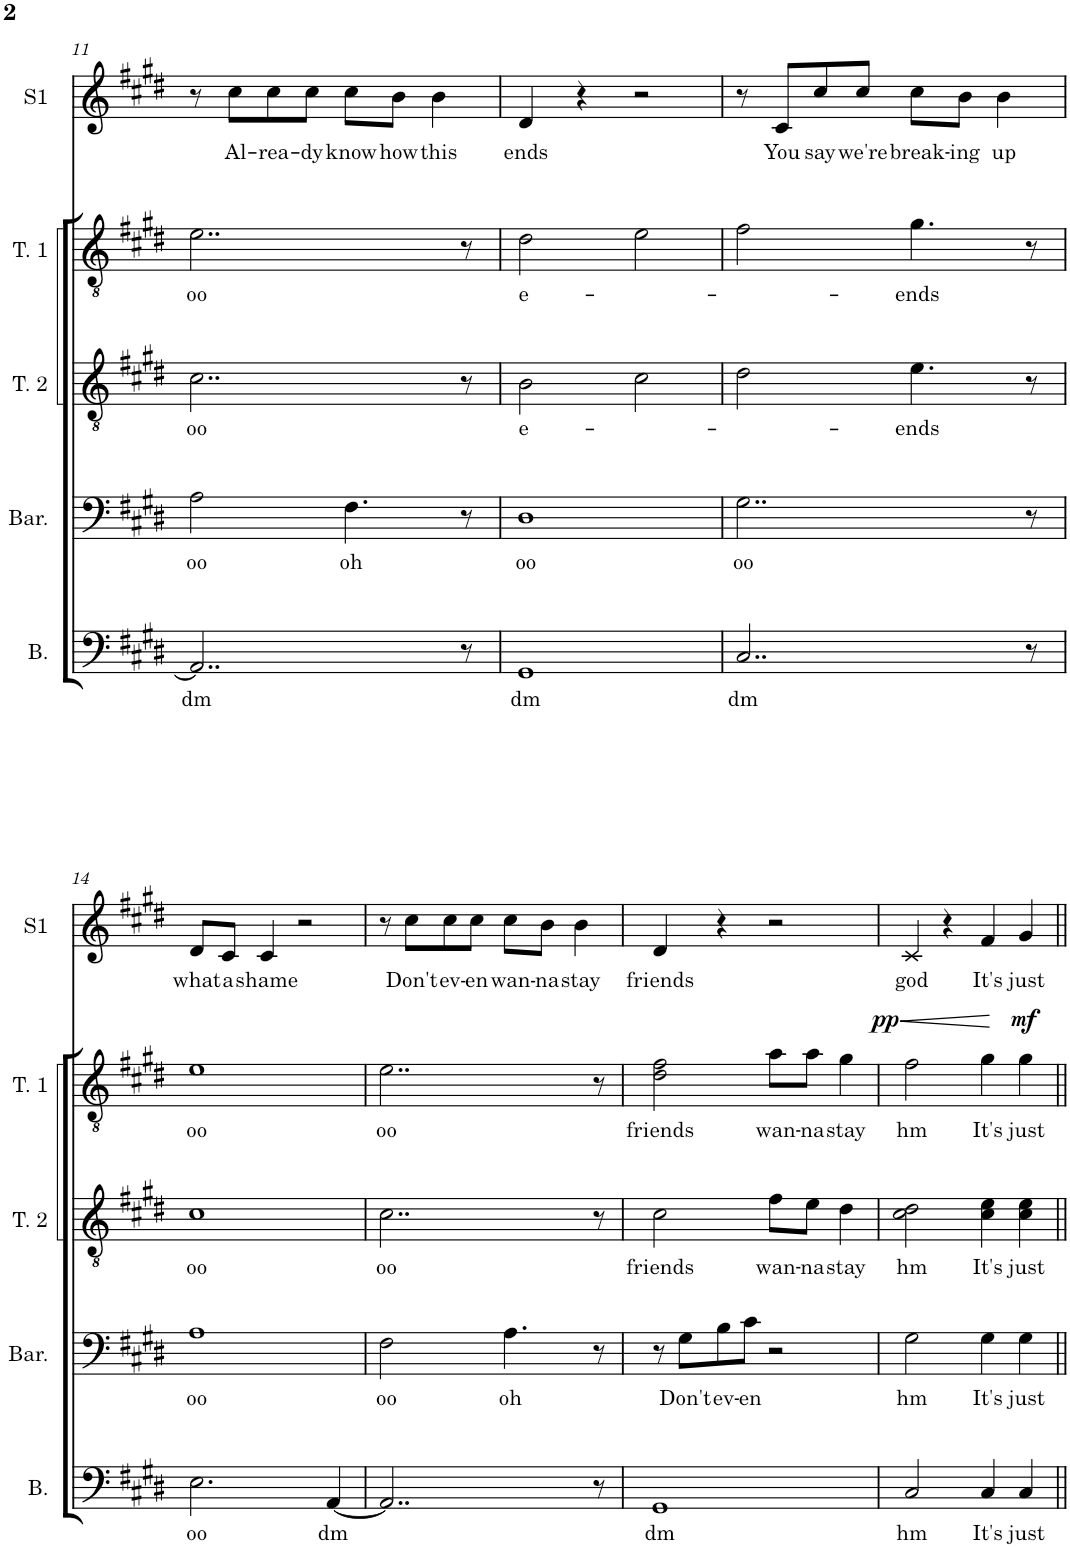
**kern	**text	**kern	**text	**kern	**text	**kern	**text	**dynam	**kern	**text
*part5	*part5	*part4	*part4	*part3	*part3	*part2	*part2	*part2	*part1	*part1
*staff5	*staff5	*staff4	*staff4	*staff3	*staff3	*staff2	*staff2	*staff2	*staff1	*staff1
*I"Bass	*	*I"Baritone	*	*I"Tenor 2	*	*I"Tenor 1	*	*	*I"Solo 1	*
*I'B.	*	*I'Bar.	*	*I'T. 2	*	*I'T. 1	*	*	*I'S1	*
!!LO:PB:g=z
*clefF4	*	*clefF4	*	*clefGv2	*	*clefGv2	*	*	*clefG2	*
*k[f#c#g#d#]	*	*k[f#c#g#d#]	*	*k[f#c#g#d#]	*	*k[f#c#g#d#]	*	*	*k[f#c#g#d#]	*
*M4/4	*	*M4/4	*	*M4/4	*	*M4/4	*	*	*M4/4	*
=11	=11	=11	=11	=11	=11	=11	=11	=11	=11	=11
!	!LO:LY:b	!	!LO:LY:b	!	!LO:LY:b	!	!LO:LY:b	!	!	!
2..AA/]	dm	2A\	oo	2..c#\	oo	2..e\	oo	.	8r	.
!	!	!	!	!	!	!	!	!	!	!LO:LY:b
.	.	.	.	.	.	.	.	.	8cc#\L	Al-
!	!	!	!	!	!	!	!	!	!	!LO:LY:b
.	.	.	.	.	.	.	.	.	8cc#\	-rea-
!	!	!	!	!	!	!	!	!	!	!LO:LY:b
.	.	.	.	.	.	.	.	.	8cc#\J	-dy
!	!	!	!LO:LY:b	!	!	!	!	!	!	!LO:LY:b
.	.	4.F#\	oh	.	.	.	.	.	8cc#\L	know
!	!	!	!	!	!	!	!	!	!	!LO:LY:b
.	.	.	.	.	.	.	.	.	8b\J	how
!	!	!	!	!	!	!	!	!	!	!LO:LY:b
.	.	.	.	.	.	.	.	.	4b\	this
8r	.	8r	.	8r	.	8r	.	.	.	.
=12	=12	=12	=12	=12	=12	=12	=12	=12	=12	=12
!	!LO:LY:b	!	!LO:LY:b	!	!LO:LY:b	!	!LO:LY:b	!	!	!LO:LY:b
1GG#	dm	1D#	oo	2B\	e-	2d#\	e-	.	4d#/	ends
.	.	.	.	.	.	.	.	.	4r	.
.	.	.	.	2c#\	.	2e\	.	.	2r	.
=13	=13	=13	=13	=13	=13	=13	=13	=13	=13	=13
!	!LO:LY:b	!	!LO:LY:b	!	!	!	!	!	!	!
2..C#/	dm	2..G#\	oo	2d#\	.	2f#\	.	.	8r	.
!	!	!	!	!	!	!	!	!	!	!LO:LY:b
.	.	.	.	.	.	.	.	.	8c#/L	You
!	!	!	!	!	!	!	!	!	!	!LO:LY:b
.	.	.	.	.	.	.	.	.	8cc#/	say
!	!	!	!	!	!	!	!	!	!	!LO:LY:b
.	.	.	.	.	.	.	.	.	8cc#/J	we're
!	!	!	!	!	!LO:LY:b	!	!LO:LY:b	!	!	!LO:LY:b
.	.	.	.	4.e\	-ends	4.g#\	-ends	.	8cc#\L	break-
!	!	!	!	!	!	!	!	!	!	!LO:LY:b
.	.	.	.	.	.	.	.	.	8b\J	-ing
!	!	!	!	!	!	!	!	!	!	!LO:LY:b
.	.	.	.	.	.	.	.	.	4b\	up
8r	.	8r	.	8r	.	8r	.	.	.	.
!!LO:LB:g=z
=14	=14	=14	=14	=14	=14	=14	=14	=14	=14	=14
!	!LO:LY:b	!	!LO:LY:b	!	!LO:LY:b	!	!LO:LY:b	!	!	!LO:LY:b
2.E\	oo	1A	oo	1c#	oo	1e	oo	.	8d#/L	what
!	!	!	!	!	!	!	!	!	!	!LO:LY:b
.	.	.	.	.	.	.	.	.	8c#/J	a
!	!	!	!	!	!	!	!	!	!	!LO:LY:b
.	.	.	.	.	.	.	.	.	4c#/	shame
.	.	.	.	.	.	.	.	.	2r	.
!	!LO:LY:b	!	!	!	!	!	!	!	!	!
[4AA/	dm	.	.	.	.	.	.	.	.	.
=15	=15	=15	=15	=15	=15	=15	=15	=15	=15	=15
!	!	!	!LO:LY:b	!	!LO:LY:b	!	!LO:LY:b	!	!	!
2..AA/]	.	2F#\	oo	2..c#\	oo	2..e\	oo	.	8r	.
!	!	!	!	!	!	!	!	!	!	!LO:LY:b
.	.	.	.	.	.	.	.	.	8cc#\L	Don't
!	!	!	!	!	!	!	!	!	!	!LO:LY:b
.	.	.	.	.	.	.	.	.	8cc#\	ev-
!	!	!	!	!	!	!	!	!	!	!LO:LY:b
.	.	.	.	.	.	.	.	.	8cc#\J	-en
!	!	!	!LO:LY:b	!	!	!	!	!	!	!LO:LY:b
.	.	4.A\	oh	.	.	.	.	.	8cc#\L	wan-
!	!	!	!	!	!	!	!	!	!	!LO:LY:b
.	.	.	.	.	.	.	.	.	8b\J	-na
!	!	!	!	!	!	!	!	!	!	!LO:LY:b
.	.	.	.	.	.	.	.	.	4b\	stay
8r	.	8r	.	8r	.	8r	.	.	.	.
=16	=16	=16	=16	=16	=16	=16	=16	=16	=16	=16
!	!LO:LY:b	!	!	!	!LO:LY:b	!	!LO:LY:b	!	!	!LO:LY:b
1GG#	dm	8r	.	2c#\	friends	2d#\ 2f#\	friends	.	4d#/	friends
!	!	!	!LO:LY:b	!	!	!	!	!	!	!
.	.	8G#\L	Don't	.	.	.	.	.	.	.
!	!	!	!LO:LY:b	!	!	!	!	!	!	!
.	.	8B\	ev-	.	.	.	.	.	4r	.
!	!	!	!LO:LY:b	!	!	!	!	!	!	!
.	.	8c#\J	-en	.	.	.	.	.	.	.
!	!	!	!	!	!LO:LY:b	!	!LO:LY:b	!	!	!
.	.	2r	.	8f#\L	wan-	8a\L	wan-	.	2r	.
!	!	!	!	!	!LO:LY:b	!	!LO:LY:b	!	!	!
.	.	.	.	8e\J	-na	8a\J	-na	.	.	.
!	!	!	!	!	!LO:LY:b	!	!LO:LY:b	!	!	!
.	.	.	.	4d#\	stay	4g#\	stay	.	.	.
=17	=17	=17	=17	=17	=17	=17	=17	=17	=17	=17
!	!LO:LY:b	!	!LO:LY:b	!	!LO:LY:b	!	!LO:LY:b	!LO:HP:b	!	!LO:LY:b
!	!	!	!	!	!	!	!	!LO:DY:n=1:a	!	!
2C#/	hm	2G#\	hm	2c#\ 2d#\	hm	2f#\	hm	< pp	4c#/	god
.	.	.	.	.	.	.	.	.	4r	.
!	!LO:LY:b	!	!LO:LY:b	!	!LO:LY:b	!	!LO:LY:b	!	!	!LO:LY:b
4C#/	It's	4G#\	It's	4c#\ 4e\	It's	4g#\	It's	.	4f#/	It's
!	!LO:LY:b	!	!LO:LY:b	!	!LO:LY:b	!	!LO:LY:b	!LO:DY:n=2:a	!	!LO:LY:b
4C#/	just	4G#\	just	4c#\ 4e\	just	4g#\	just	[ mf	4g#/	just
=||	=||	=||	=||	=||	=||	=||	=||	=||	=||	=||
*-	*-	*-	*-	*-	*-	*-	*-	*-	*-	*-
